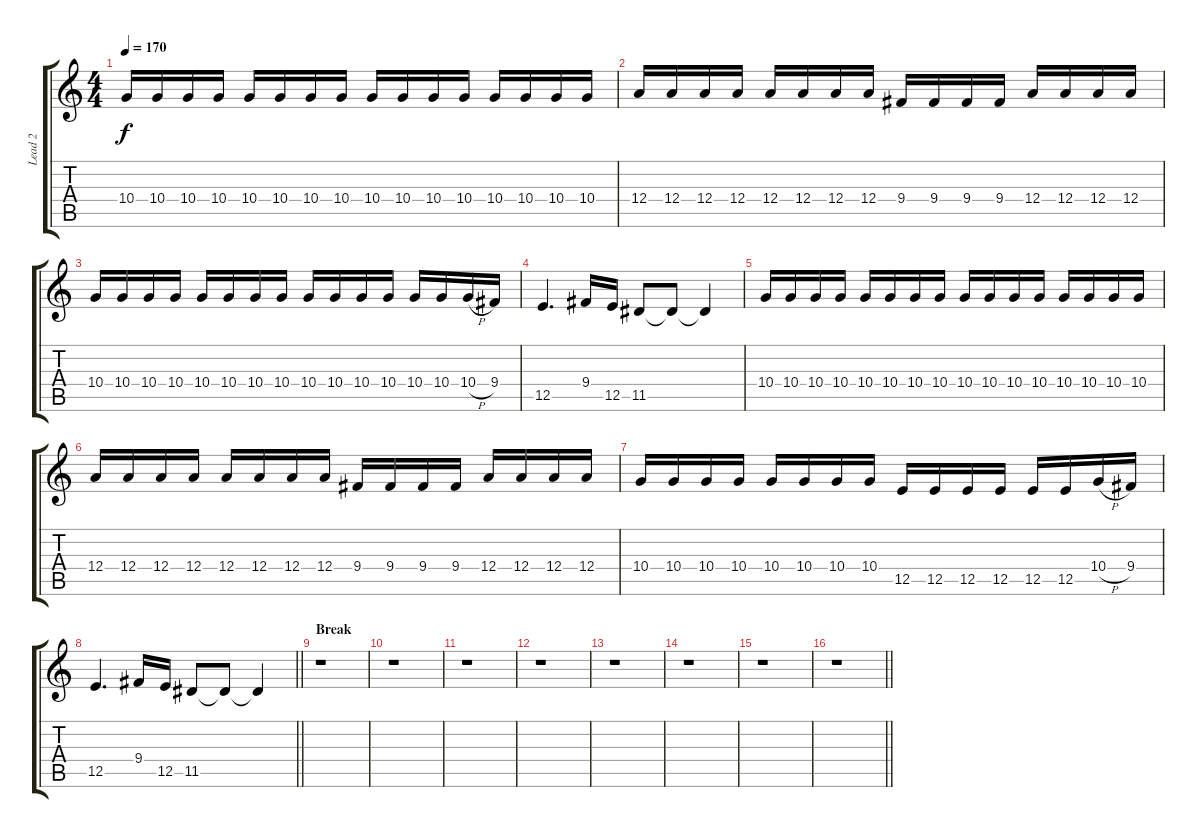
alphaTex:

\track ("Lead 2" "Lead 2") {instrument overdrivenguitar}
\staff {score tabs}
\tuning (B3 Gb3 D3 A2 E2 B1) {hide}
\ts (4 4)
\tempo 170
\clef g2
\ks c
10.4.16{dy f} 10.4.16 10.4.16 10.4.16 10.4.16 10.4.16 10.4.16 10.4.16 10.4.16 10.4.16 10.4.16 10.4.16 10.4.16 10.4.16 10.4.16 10.4.16 |
12.4.16 12.4.16 12.4.16 12.4.16 12.4.16 12.4.16 12.4.16 12.4.16 9.4.16 9.4.16 9.4.16 9.4.16 12.4.16 12.4.16 12.4.16 12.4.16 |
10.4.16 10.4.16 10.4.16 10.4.16 10.4.16 10.4.16 10.4.16 10.4.16 10.4.16 10.4.16 10.4.16 10.4.16 10.4.16 10.4.16 10.4{h}.16 9.4.16 |
12.5.4{d} 9.4.16 12.5.16 11.5.8 11.5{t}.8 11.5{t}.4 |
10.4.16 10.4.16 10.4.16 10.4.16 10.4.16 10.4.16 10.4.16 10.4.16 10.4.16 10.4.16 10.4.16 10.4.16 10.4.16 10.4.16 10.4.16 10.4.16 |
12.4.16 12.4.16 12.4.16 12.4.16 12.4.16 12.4.16 12.4.16 12.4.16 9.4.16 9.4.16 9.4.16 9.4.16 12.4.16 12.4.16 12.4.16 12.4.16 |
10.4.16 10.4.16 10.4.16 10.4.16 10.4.16 10.4.16 10.4.16 10.4.16 12.5.16 12.5.16 12.5.16 12.5.16 12.5.16 12.5.16 10.4{h}.16 9.4.16 |
\barLineRight lightlight
12.5.4{d} 9.4.16 12.5.16 11.5.8 11.5{t}.8 11.5{t}.4 |
\section ("" "Break")
r.1 |
r.1 |
r.1 |
r.1 |
r.1 |
r.1 |
r.1 |
\barLineRight lightlight
r.1
